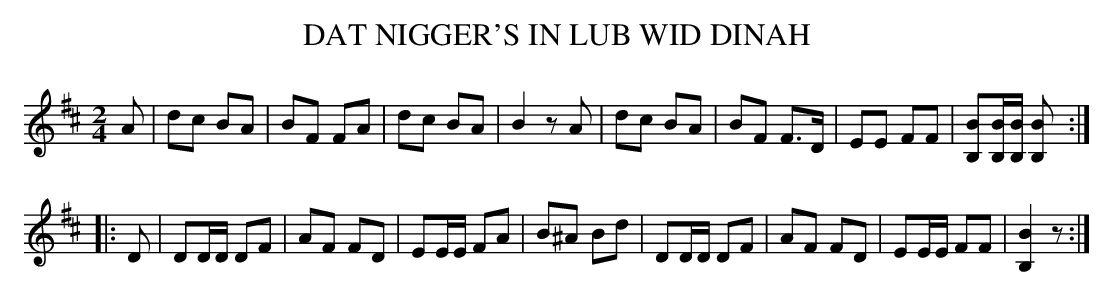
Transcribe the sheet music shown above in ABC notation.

X:1
T: DAT NIGGER'S IN LUB WID DINAH
M: 2/4
L: 1/8
K: D
A |\
dc BA | BF FA | dc BA | B2 zA |\
dc BA | BF F>D | EE FF | [BB,][BB,]/[BB,]/ [BB,] :|
|: D |\
DD/D/ DF | AF FD | EE/E/ FA | B^A Bd |\
DD/D/ DF | AF FD | EE/E/ FF | [B2B,2] z :|
